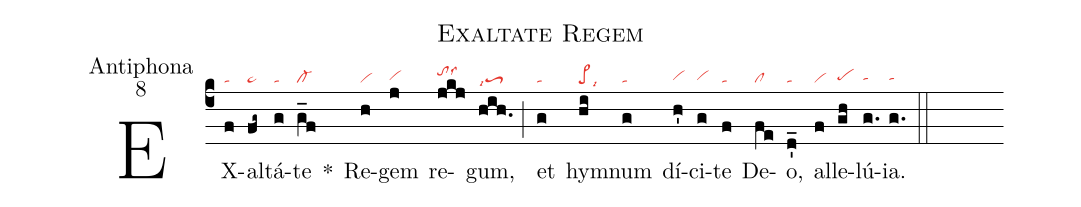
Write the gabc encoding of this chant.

name: Exaltate Regem;
office-part: Antiphona;
mode: 8;
nabc-lines: 1;
%%
(c4)
EX(f|ta)al(fg~|ta>)tá(g|ta)te(g_f|cl-) *()
Re(h|vi)gem(j|vihg) re(jkj|tohilss6)gum,(hih.|toS3lsi7) (;)
et(g|ta) hym(hi|pe>lsi9)num(g|ta) dí(h'|vihg)ci(g|vihg)te(f|ta) De(fe|cl)o,(d'_|ta) al(f|vi)le(gh|pehg)lú(g.|tahg)ia.(g.|tahg) (::)
